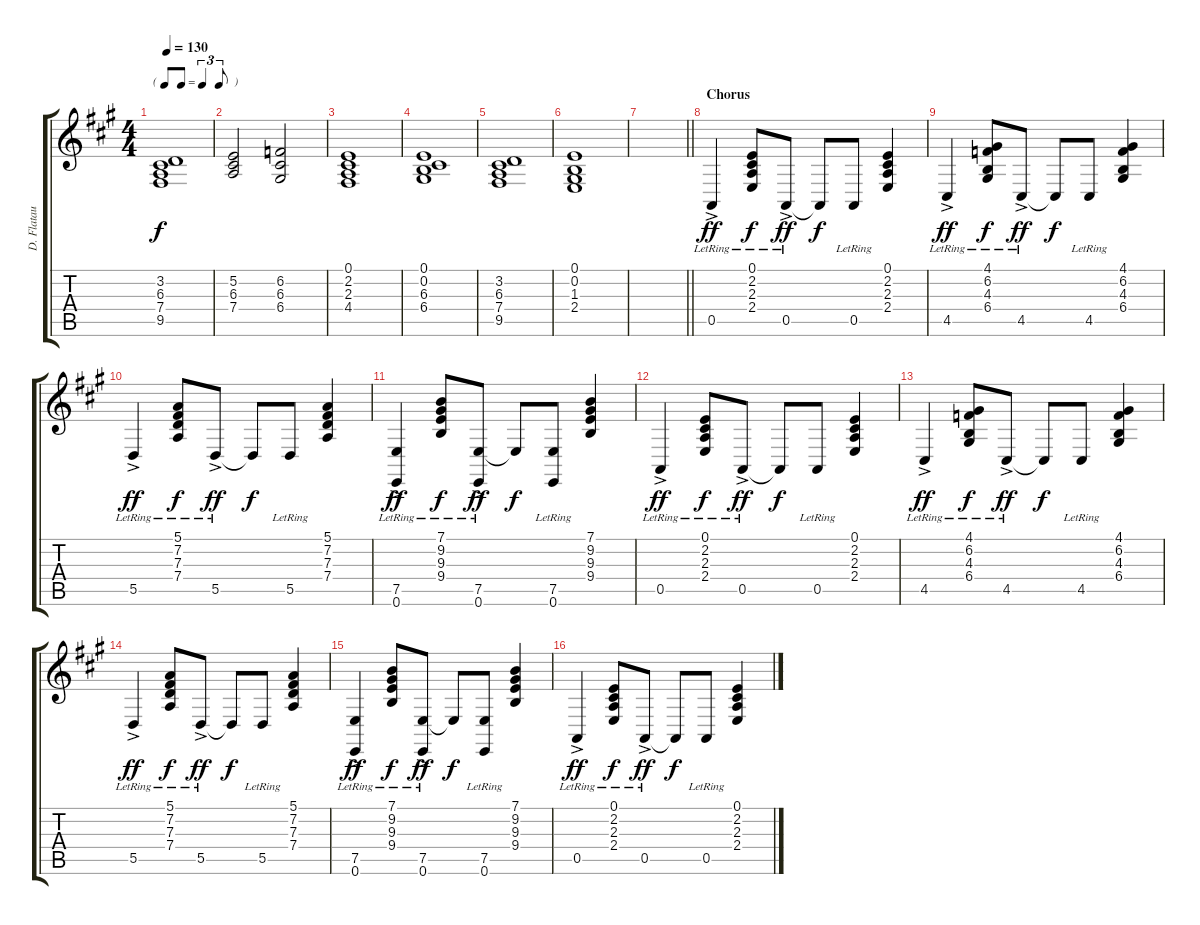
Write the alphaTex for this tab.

\track ("D. Flatau" "D. Flatau") {instrument acousticgrandpiano}
\staff {score tabs}
\tuning (E4 B3 G3 D3 A2 E2) {hide}
\ts (4 4)
\tf triplet8th
\tempo 130
\clef g2
\ks a
(3.2 6.3 7.4 9.5).1{dy f} |
(5.2 6.3 7.4).2 (6.2 6.3 6.4).2 |
(0.1 2.2 2.3 4.4).1 |
(0.1 0.2 6.3 6.4).1 |
(3.2 6.3 7.4 9.5).1 |
(0.1 0.2 1.3 2.4).1 |
\barLineRight lightlight
|
\section ("" "Chorus")
0.5{ac lr}.4{dy ff} (0.1{lr} 2.2{lr} 2.3{lr} 2.4{lr}).8{dy f} 0.5{ac lr}.8{dy ff} 0.5{t}.8{dy f} 0.5{lr}.8 (0.1 2.2 2.3 2.4).4 |
4.5{ac lr}.4{dy ff} (4.1{lr} 6.2{lr} 4.3{lr} 6.4{lr}).8{dy f} 4.5{ac lr}.8{dy ff} 4.5{t}.8{dy f} 4.5{lr}.8 (4.1 6.2 4.3 6.4).4 |
5.5{ac lr}.4{dy ff} (5.1{lr} 7.2{lr} 7.3{lr} 7.4{lr}).8{dy f} 5.5{ac lr}.8{dy ff} 5.5{t}.8{dy f} 5.5{lr}.8 (5.1 7.2 7.3 7.4).4 |
(7.5{ac lr} 0.6{lr}).4{dy ff} (7.1{lr} 9.2{lr} 9.3{lr} 9.4{lr}).8{dy f} (7.5{ac lr} 0.6{lr}).8{dy ff} 7.5{t}.8{dy f} (7.5{lr} 0.6{lr}).8 (7.1 9.2 9.3 9.4).4 |
0.5{ac lr}.4{dy ff} (0.1{lr} 2.2{lr} 2.3{lr} 2.4{lr}).8{dy f} 0.5{ac lr}.8{dy ff} 0.5{t}.8{dy f} 0.5{lr}.8 (0.1 2.2 2.3 2.4).4 |
4.5{ac lr}.4{dy ff} (4.1{lr} 6.2{lr} 4.3{lr} 6.4{lr}).8{dy f} 4.5{ac lr}.8{dy ff} 4.5{t}.8{dy f} 4.5{lr}.8 (4.1 6.2 4.3 6.4).4 |
5.5{ac lr}.4{dy ff} (5.1{lr} 7.2{lr} 7.3{lr} 7.4{lr}).8{dy f} 5.5{ac lr}.8{dy ff} 5.5{t}.8{dy f} 5.5{lr}.8 (5.1 7.2 7.3 7.4).4 |
(7.5{ac lr} 0.6{lr}).4{dy ff} (7.1{lr} 9.2{lr} 9.3{lr} 9.4{lr}).8{dy f} (7.5{ac lr} 0.6{lr}).8{dy ff} 7.5{t}.8{dy f} (7.5{lr} 0.6{lr}).8 (7.1 9.2 9.3 9.4).4 |
0.5{ac lr}.4{dy ff} (0.1{lr} 2.2{lr} 2.3{lr} 2.4{lr}).8{dy f} 0.5{ac lr}.8{dy ff} 0.5{t}.8{dy f} 0.5{lr}.8 (0.1 2.2 2.3 2.4).4
